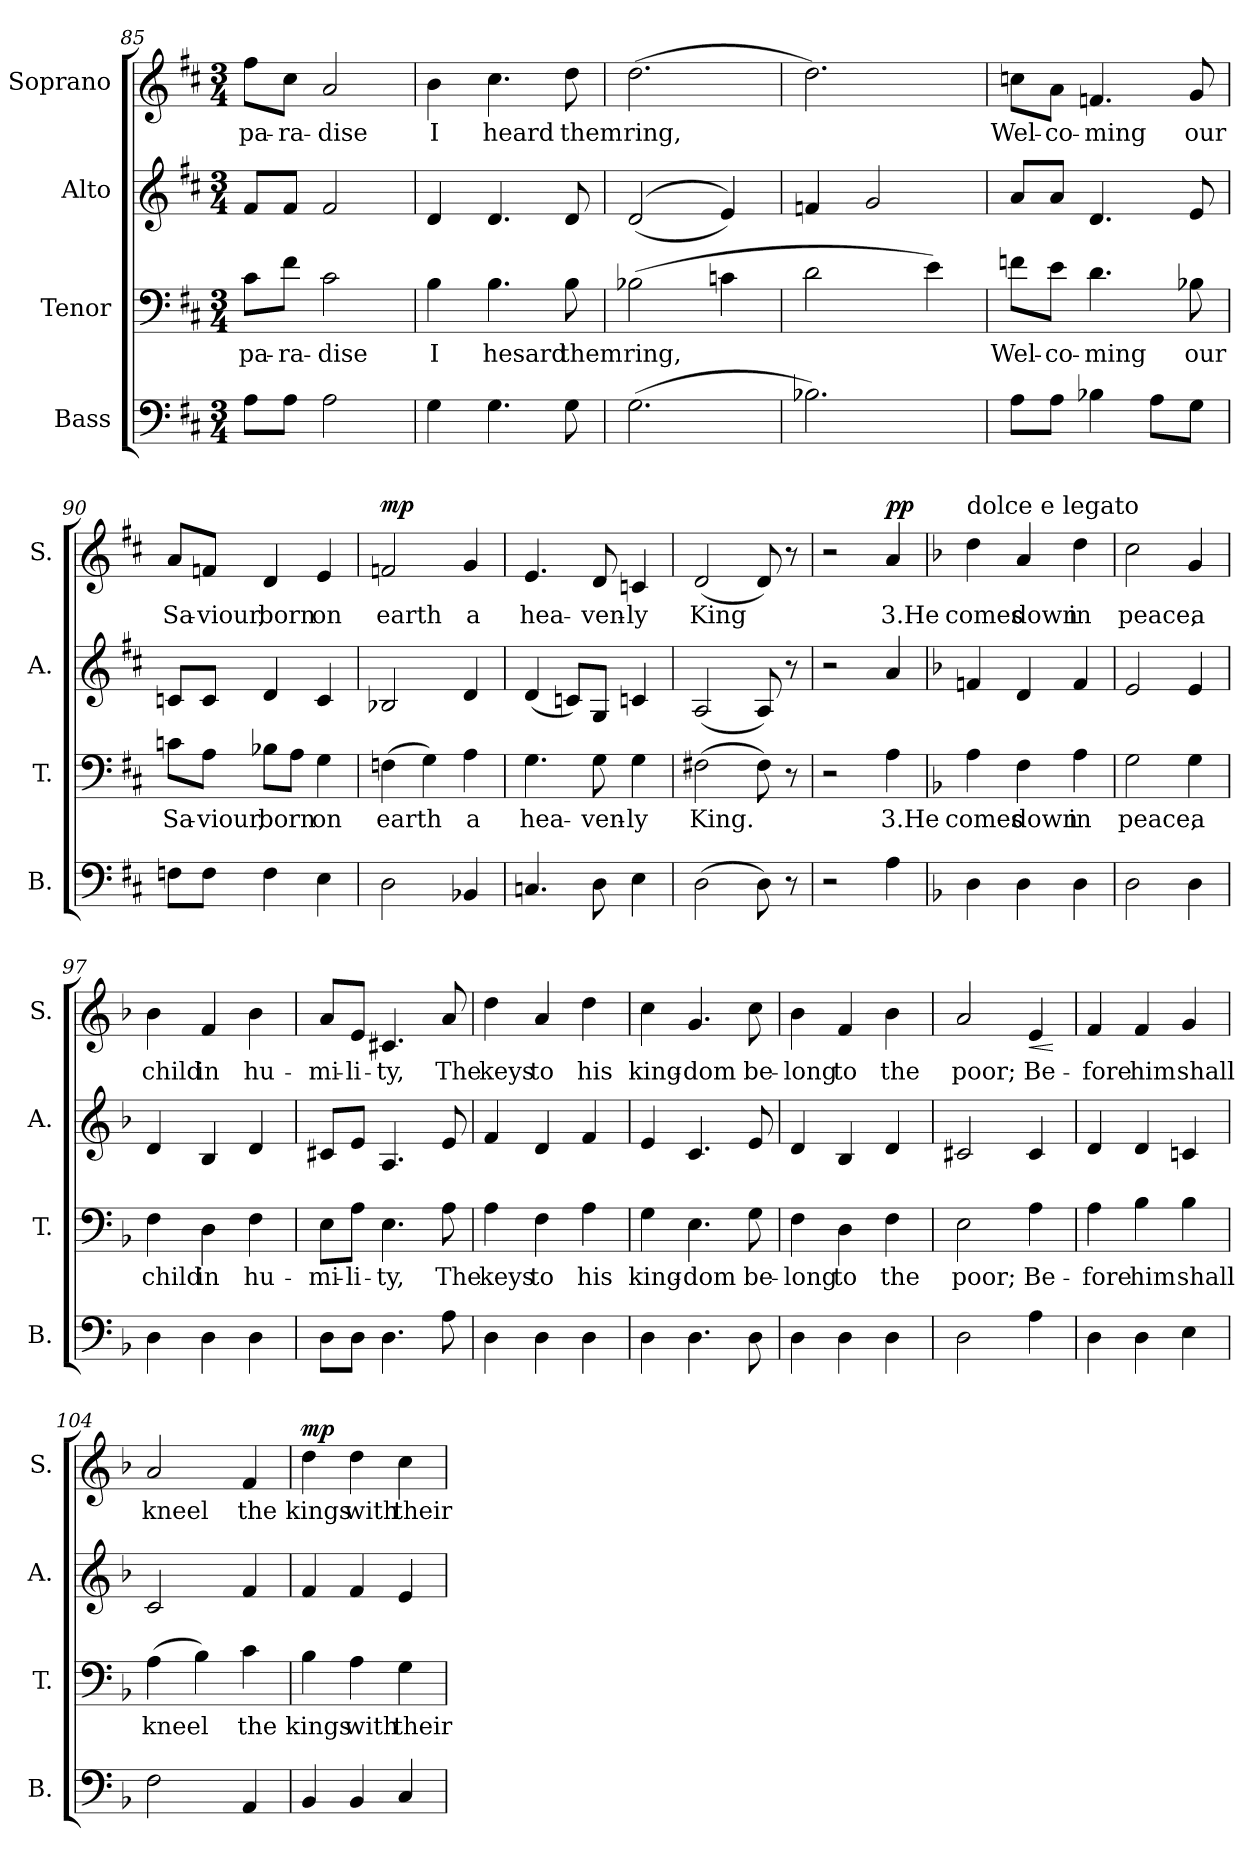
**kern	**kern	**text	**kern	**kern	**text	**dynam
*part4	*part3	*part3	*part2	*part1	*part1	*part1
*staff4	*staff3	*staff3	*staff2	*staff1	*staff1	*staff1
*I"Bass	*I"Tenor	*	*I"Alto	*I"Soprano	*	*
*I'B.	*I'T.	*	*I'A.	*I'S.	*	*
*clefF4	*clefF4	*	*clefG2	*clefG2	*	*
*k[f#c#]	*k[f#c#]	*	*k[f#c#]	*k[f#c#]	*	*
*M3/4	*M3/4	*	*M3/4	*M3/4	*	*
=85	=85	=85	=85	=85	=85	=85
8A\L	8c#\L	pa-	8f#/L	8ff#\L	pa-	.
8A\J	8f#\J	-ra-	8f#/J	8cc#\J	-ra-	.
2A\	2c#\	-dise	2f#/	2a/	-dise	.
=86	=86	=86	=86	=86	=86	=86
4G\	4B\	I	4d/	4b\	I	.
4.G\	4.B\	hesard	4.d/	4.cc#\	heard	.
8G\	8B\	them	8d/	8dd\	them	.
=87	=87	=87	=87	=87	=87	=87
(2.G\	(2B-X\	ring,	((2d/	(2.dd\	ring,	.
.	4cn\	.	4e/))	.	.	.
!!LO:PB:g=z
=88	=88	=88	=88	=88	=88	=88
2.B-X\)	2d\	.	4fn/	2.dd\)	.	.
.	.	.	2g/	.	.	.
.	4e\)	.	.	.	.	.
=89	=89	=89	=89	=89	=89	=89
8A\L	8fn\L	Wel-	8a/L	8ccn\L	Wel-	.
8A\J	8e\J	-co-	8a/J	8a\J	-co-	.
4B-X\	4.d\	-ming	4.d/	4.fn/	-ming	.
8A\L	.	.	.	.	.	.
8G\J	8B-X\	our	8e/	8g/	our	.
=90	=90	=90	=90	=90	=90	=90
8Fn\L	8cn\L	Sa-	8cn/L	8a/L	Sa-	.
8F\J	8A\J	-viour,	8c/J	8fn/J	-viour,	.
4F\	8B-X\L	born	4d/	4d/	born	.
.	8A\J	.	.	.	.	.
4E\	4G\	on	4c/	4e/	on	.
=91	=91	=91	=91	=91	=91	=91
!	!	!	!	!	!	!LO:DY:a
2D\	(4Fn\	earth	2B-X/	2fn/	earth	mp
.	4G\)	.	.	.	.	.
4BB-X/	4A\	a	4d/	4g/	a	.
=92	=92	=92	=92	=92	=92	=92
4.Cn/	4.G\	hea-	(4d/	4.e/	hea-	.
.	.	.	8cn/L)	.	.	.
8D\	8G\	-ven-	8G/J	8d/	-ven-	.
4E\	4G\	-ly	4cn/	4cn/	-ly	.
=93	=93	=93	=93	=93	=93	=93
(2D\	(2F#X\	King.	(2A/	(2d/	King	.
8D\)	8F#\)	.	8A/)	8d/)	.	.
8r	8r	.	8r	8r	.	.
!!LO:LB:g=z
=94	=94	=94	=94	=94	=94	=94
2r	2r	.	2r	2r	.	.
!	!	!	!	!	!	!LO:DY:a
4A\	4A\	3.He	4a/	4a/	3.He	pp
=95	=95	=95	=95	=95	=95	=95
*k[b-]	*k[b-]	*	*k[b-]	*k[b-]	*	*
!	!	!	!	!LO:TX:a:t=dolce e legato	!	!
4D\	4A\	comes	4fn/	4dd\	comes	.
4D\	4F\	down	4d/	4a/	down	.
4D\	4A\	in	4f/	4dd\	in	.
=96	=96	=96	=96	=96	=96	=96
2D\	2G\	peace,	2e/	2cc\	peace,	.
4D\	4G\	a	4e/	4g/	a	.
=97	=97	=97	=97	=97	=97	=97
4D\	4F\	child	4d/	4b-\	child	.
4D\	4D\	in	4B-/	4f/	in	.
4D\	4F\	hu-	4d/	4b-\	hu-	.
=98	=98	=98	=98	=98	=98	=98
8D\L	8E\L	-mi-	8c#X/L	8a/L	-mi-	.
8D\J	8A\J	-li-	8e/J	8e/J	-li-	.
4.D\	4.E\	-ty,	4.A/	4.c#X/	-ty,	.
8A\	8A\	The	8e/	8a/	The	.
=99	=99	=99	=99	=99	=99	=99
4D\	4A\	keys	4f/	4dd\	keys	.
4D\	4F\	to	4d/	4a/	to	.
4D\	4A\	his	4f/	4dd\	his	.
!!LO:LB:g=z
=100	=100	=100	=100	=100	=100	=100
4D\	4G\	king-	4e/	4cc\	king-	.
4.D\	4.E\	-dom	4.c/	4.g/	-dom	.
8D\	8G\	be-	8e/	8cc\	be-	.
=101	=101	=101	=101	=101	=101	=101
4D\	4F\	-long	4d/	4b-\	-long	.
4D\	4D\	to	4B-/	4f/	to	.
4D\	4F\	the	4d/	4b-\	the	.
=102	=102	=102	=102	=102	=102	=102
2D\	2E\	poor;	2c#X/	2a/	poor;	.
!	!	!	!	!	!	!LO:HP:b
4A\	4A\	Be-	4c#/	4e/	Be-	<
.	.	.	.	.	.	[
=103	=103	=103	=103	=103	=103	=103
4D\	4A\	-fore	4d/	4f/	-fore	.
4D\	4B-\	him	4d/	4f/	him	.
4E\	4B-\	shall	4cn/	4g/	shall	.
=104	=104	=104	=104	=104	=104	=104
2F\	(4A\	kneel	2c/	2a/	kneel	.
.	4B-\)	.	.	.	.	.
4AA/	4c\	the	4f/	4f/	the	.
=105	=105	=105	=105	=105	=105	=105
!	!	!	!	!	!	!LO:DY:a
4BB-/	4B-\	kings	4f/	4dd\	kings	mp
4BB-/	4A\	with	4f/	4dd\	with	.
4C/	4G\	their	4e/	4cc\	their	.
=	=	=	=	=	=	=
*-	*-	*-	*-	*-	*-	*-
